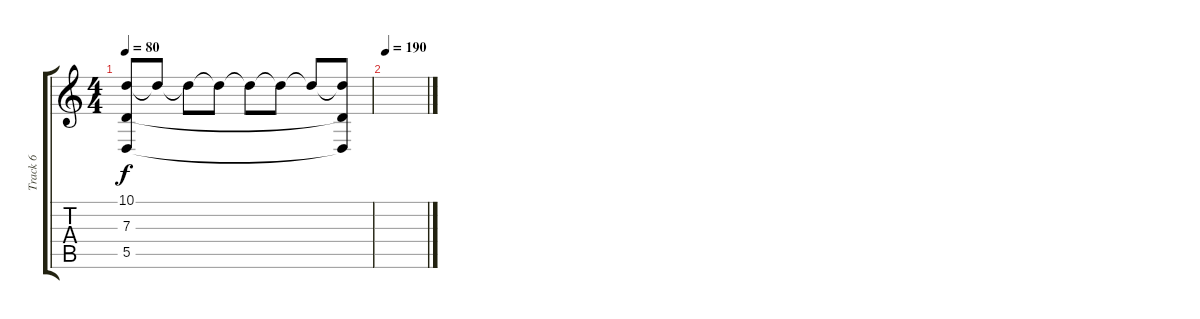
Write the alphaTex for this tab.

\track ("Track 6" "Track 6") {instrument acousticgrandpiano}
\staff {score tabs}
\tuning (E4 B3 G3 D3 A2 E2) {hide}
\ts (4 4)
\tempo 80
\clef g2
\ks c
(10.1 7.3 5.5).8{dy f} 10.1{t}.8 10.1{t}.8 10.1{t}.8 10.1{t}.8 10.1{t}.8 10.1{t}.8 (10.1{t} 7.3{t} 5.5{t}).8 |
\tempo 190
